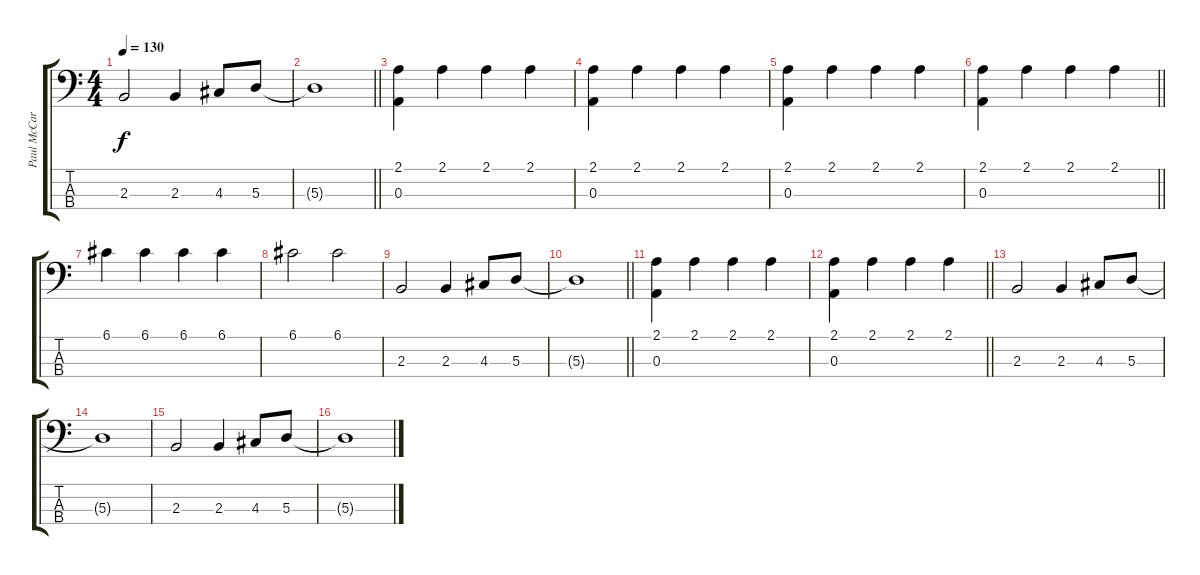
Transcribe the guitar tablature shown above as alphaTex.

\track ("Paul McCartney" "Paul McCar") {instrument acousticbass}
\staff {score tabs}
\tuning (G2 D2 A1 E1) {hide}
\ts (4 4)
\tempo 130
\clef f4
\ks c
2.3.2{dy f} 2.3.4 4.3.8 5.3.8 |
\barLineRight lightlight
5.3{t}.1 |
(2.1 0.3).4 2.1.4 2.1.4 2.1.4 |
(2.1 0.3).4 2.1.4 2.1.4 2.1.4 |
(2.1 0.3).4 2.1.4 2.1.4 2.1.4 |
\barLineRight lightlight
(2.1 0.3).4 2.1.4 2.1.4 2.1.4 |
6.1.4 6.1.4 6.1.4 6.1.4 |
6.1.2 6.1.2 |
2.3.2 2.3.4 4.3.8 5.3.8 |
\barLineRight lightlight
5.3{t}.1 |
(2.1 0.3).4 2.1.4 2.1.4 2.1.4 |
\barLineRight lightlight
(2.1 0.3).4 2.1.4 2.1.4 2.1.4 |
2.3.2 2.3.4 4.3.8 5.3.8 |
5.3{t}.1 |
2.3.2 2.3.4 4.3.8 5.3.8 |
5.3{t}.1
